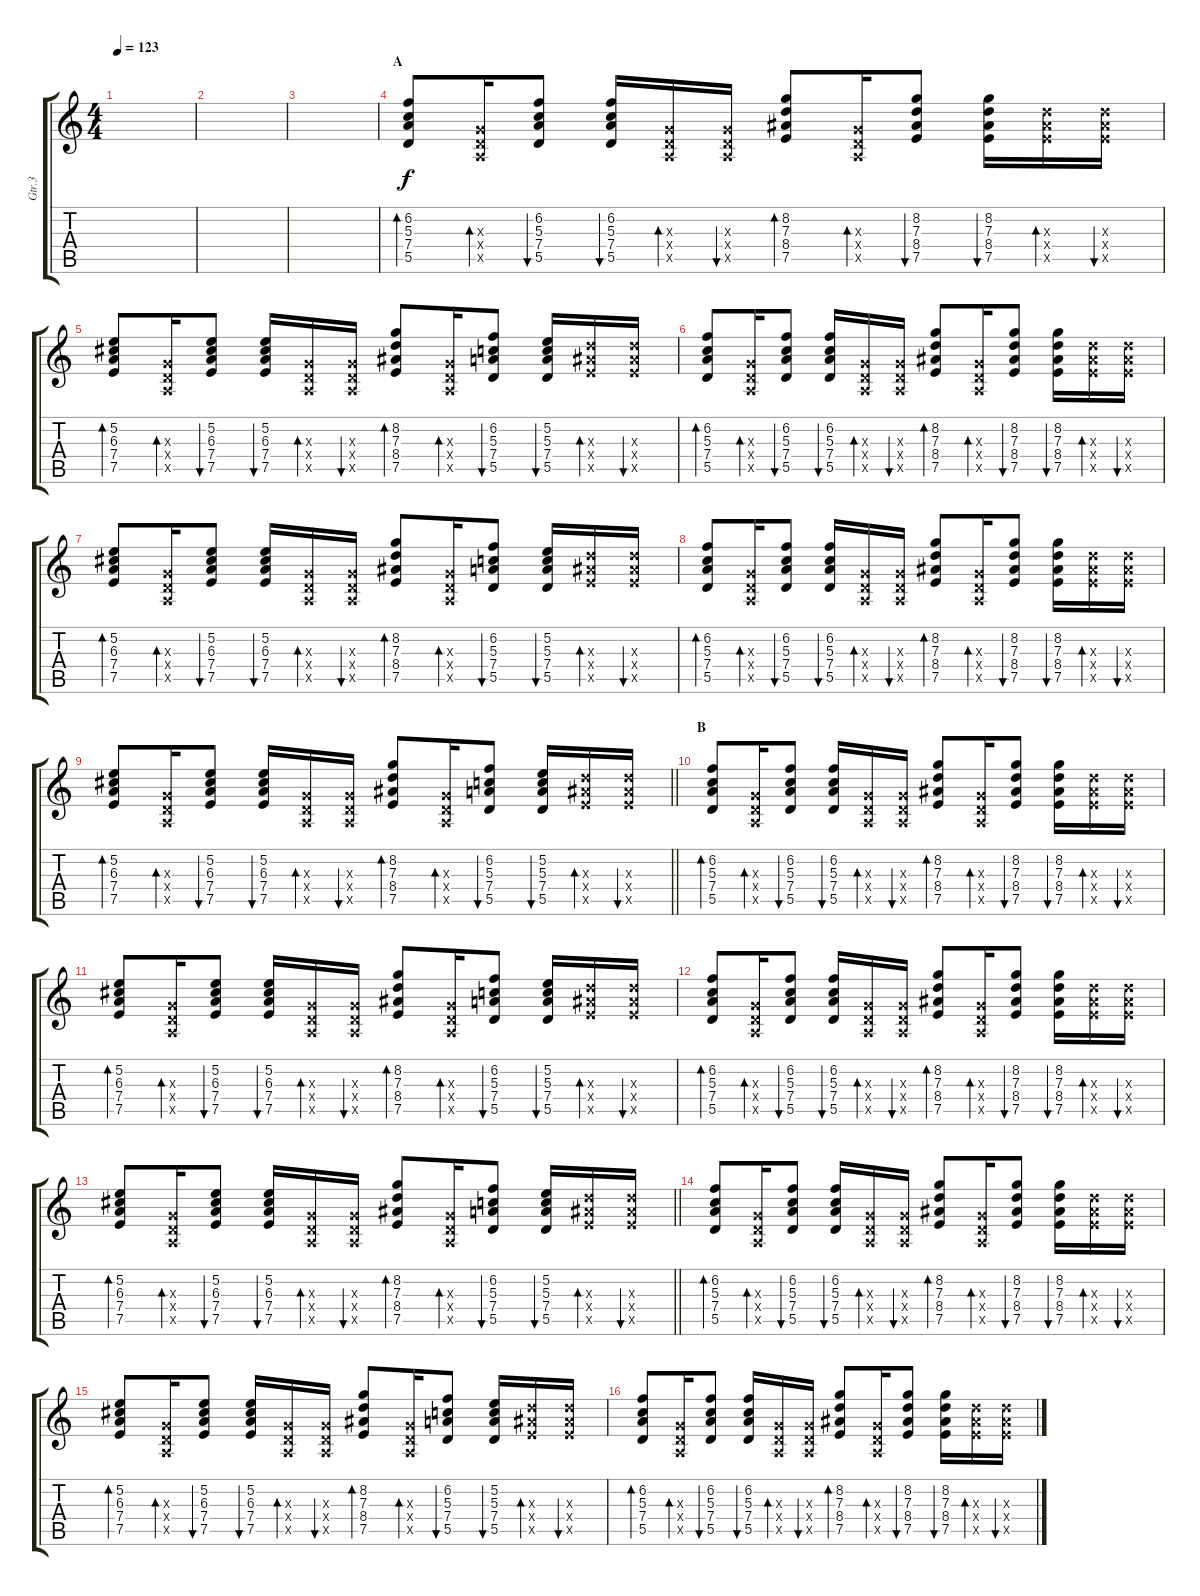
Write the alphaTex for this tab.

\track ("Gtr.3" "Gtr.3") {instrument acousticguitarnylon}
\staff {score tabs}
\tuning (E4 B3 G3 D3 A2 E2) {hide}
\ts (4 4)
\tempo 123
\clef g2
\ks c
|
|
|
\section ("" "A")
(6.2 5.3 7.4 5.5).8{bd 30} (0.3{x} 0.4{x} 0.5{x}).16{bd 30} (6.2 5.3 7.4 5.5).8{bu 30} (6.2 5.3 7.4 5.5).16{bu 30} (0.3{x} 0.4{x} 0.5{x}).16{bd 30} (0.3{x} 0.4{x} 0.5{x}).16{bu 30} (8.2 7.3 8.4 7.5).8{bd 30} (0.3{x} 0.4{x} 0.5{x}).16{bd 30} (8.2 7.3 8.4 7.5).8{bu 30} (8.2 7.3 8.4 7.5).16{bu 30} (7.3{x} 8.4{x} 7.5{x}).16{bd 30} (7.3{x} 8.4{x} 7.5{x}).16{bu 30} |
(5.2 6.3 7.4 7.5).8{bd 30} (0.3{x} 0.4{x} 0.5{x}).16{bd 30} (5.2 6.3 7.4 7.5).8{bu 30} (5.2 6.3 7.4 7.5).16{bu 30} (0.3{x} 0.4{x} 0.5{x}).16{bd 30} (0.3{x} 0.4{x} 0.5{x}).16{bu 30} (8.2 7.3 8.4 7.5).8{bd 30} (0.3{x} 0.4{x} 0.5{x}).16{bd 30} (6.2 5.3 7.4 5.5).8{bu 30} (5.2 5.3 7.4 5.5).16{bu 30} (7.3{x} 8.4{x} 7.5{x}).16{bd 30} (7.3{x} 8.4{x} 7.5{x}).16{bu 30} |
(6.2 5.3 7.4 5.5).8{bd 30} (0.3{x} 0.4{x} 0.5{x}).16{bd 30} (6.2 5.3 7.4 5.5).8{bu 30} (6.2 5.3 7.4 5.5).16{bu 30} (0.3{x} 0.4{x} 0.5{x}).16{bd 30} (0.3{x} 0.4{x} 0.5{x}).16{bu 30} (8.2 7.3 8.4 7.5).8{bd 30} (0.3{x} 0.4{x} 0.5{x}).16{bd 30} (8.2 7.3 8.4 7.5).8{bu 30} (8.2 7.3 8.4 7.5).16{bu 30} (7.3{x} 8.4{x} 7.5{x}).16{bd 30} (7.3{x} 8.4{x} 7.5{x}).16{bu 30} |
(5.2 6.3 7.4 7.5).8{bd 30} (0.3{x} 0.4{x} 0.5{x}).16{bd 30} (5.2 6.3 7.4 7.5).8{bu 30} (5.2 6.3 7.4 7.5).16{bu 30} (0.3{x} 0.4{x} 0.5{x}).16{bd 30} (0.3{x} 0.4{x} 0.5{x}).16{bu 30} (8.2 7.3 8.4 7.5).8{bd 30} (0.3{x} 0.4{x} 0.5{x}).16{bd 30} (6.2 5.3 7.4 5.5).8{bu 30} (5.2 5.3 7.4 5.5).16{bu 30} (7.3{x} 8.4{x} 7.5{x}).16{bd 30} (7.3{x} 8.4{x} 7.5{x}).16{bu 30} |
(6.2 5.3 7.4 5.5).8{bd 30} (0.3{x} 0.4{x} 0.5{x}).16{bd 30} (6.2 5.3 7.4 5.5).8{bu 30} (6.2 5.3 7.4 5.5).16{bu 30} (0.3{x} 0.4{x} 0.5{x}).16{bd 30} (0.3{x} 0.4{x} 0.5{x}).16{bu 30} (8.2 7.3 8.4 7.5).8{bd 30} (0.3{x} 0.4{x} 0.5{x}).16{bd 30} (8.2 7.3 8.4 7.5).8{bu 30} (8.2 7.3 8.4 7.5).16{bu 30} (7.3{x} 8.4{x} 7.5{x}).16{bd 30} (7.3{x} 8.4{x} 7.5{x}).16{bu 30} |
\barLineRight lightlight
(5.2 6.3 7.4 7.5).8{bd 30} (0.3{x} 0.4{x} 0.5{x}).16{bd 30} (5.2 6.3 7.4 7.5).8{bu 30} (5.2 6.3 7.4 7.5).16{bu 30} (0.3{x} 0.4{x} 0.5{x}).16{bd 30} (0.3{x} 0.4{x} 0.5{x}).16{bu 30} (8.2 7.3 8.4 7.5).8{bd 30} (0.3{x} 0.4{x} 0.5{x}).16{bd 30} (6.2 5.3 7.4 5.5).8{bu 30} (5.2 5.3 7.4 5.5).16{bu 30} (7.3{x} 8.4{x} 7.5{x}).16{bd 30} (7.3{x} 8.4{x} 7.5{x}).16{bu 30} |
\section ("" "B")
(6.2 5.3 7.4 5.5).8{bd 30} (0.3{x} 0.4{x} 0.5{x}).16{bd 30} (6.2 5.3 7.4 5.5).8{bu 30} (6.2 5.3 7.4 5.5).16{bu 30} (0.3{x} 0.4{x} 0.5{x}).16{bd 30} (0.3{x} 0.4{x} 0.5{x}).16{bu 30} (8.2 7.3 8.4 7.5).8{bd 30} (0.3{x} 0.4{x} 0.5{x}).16{bd 30} (8.2 7.3 8.4 7.5).8{bu 30} (8.2 7.3 8.4 7.5).16{bu 30} (7.3{x} 8.4{x} 7.5{x}).16{bd 30} (7.3{x} 8.4{x} 7.5{x}).16{bu 30} |
(5.2 6.3 7.4 7.5).8{bd 30} (0.3{x} 0.4{x} 0.5{x}).16{bd 30} (5.2 6.3 7.4 7.5).8{bu 30} (5.2 6.3 7.4 7.5).16{bu 30} (0.3{x} 0.4{x} 0.5{x}).16{bd 30} (0.3{x} 0.4{x} 0.5{x}).16{bu 30} (8.2 7.3 8.4 7.5).8{bd 30} (0.3{x} 0.4{x} 0.5{x}).16{bd 30} (6.2 5.3 7.4 5.5).8{bu 30} (5.2 5.3 7.4 5.5).16{bu 30} (7.3{x} 8.4{x} 7.5{x}).16{bd 30} (7.3{x} 8.4{x} 7.5{x}).16{bu 30} |
(6.2 5.3 7.4 5.5).8{bd 30} (0.3{x} 0.4{x} 0.5{x}).16{bd 30} (6.2 5.3 7.4 5.5).8{bu 30} (6.2 5.3 7.4 5.5).16{bu 30} (0.3{x} 0.4{x} 0.5{x}).16{bd 30} (0.3{x} 0.4{x} 0.5{x}).16{bu 30} (8.2 7.3 8.4 7.5).8{bd 30} (0.3{x} 0.4{x} 0.5{x}).16{bd 30} (8.2 7.3 8.4 7.5).8{bu 30} (8.2 7.3 8.4 7.5).16{bu 30} (7.3{x} 8.4{x} 7.5{x}).16{bd 30} (7.3{x} 8.4{x} 7.5{x}).16{bu 30} |
\barLineRight lightlight
(5.2 6.3 7.4 7.5).8{bd 30} (0.3{x} 0.4{x} 0.5{x}).16{bd 30} (5.2 6.3 7.4 7.5).8{bu 30} (5.2 6.3 7.4 7.5).16{bu 30} (0.3{x} 0.4{x} 0.5{x}).16{bd 30} (0.3{x} 0.4{x} 0.5{x}).16{bu 30} (8.2 7.3 8.4 7.5).8{bd 30} (0.3{x} 0.4{x} 0.5{x}).16{bd 30} (6.2 5.3 7.4 5.5).8{bu 30} (5.2 5.3 7.4 5.5).16{bu 30} (7.3{x} 8.4{x} 7.5{x}).16{bd 30} (7.3{x} 8.4{x} 7.5{x}).16{bu 30} |
(6.2 5.3 7.4 5.5).8{bd 30} (0.3{x} 0.4{x} 0.5{x}).16{bd 30} (6.2 5.3 7.4 5.5).8{bu 30} (6.2 5.3 7.4 5.5).16{bu 30} (0.3{x} 0.4{x} 0.5{x}).16{bd 30} (0.3{x} 0.4{x} 0.5{x}).16{bu 30} (8.2 7.3 8.4 7.5).8{bd 30} (0.3{x} 0.4{x} 0.5{x}).16{bd 30} (8.2 7.3 8.4 7.5).8{bu 30} (8.2 7.3 8.4 7.5).16{bu 30} (7.3{x} 8.4{x} 7.5{x}).16{bd 30} (7.3{x} 8.4{x} 7.5{x}).16{bu 30} |
(5.2 6.3 7.4 7.5).8{bd 30} (0.3{x} 0.4{x} 0.5{x}).16{bd 30} (5.2 6.3 7.4 7.5).8{bu 30} (5.2 6.3 7.4 7.5).16{bu 30} (0.3{x} 0.4{x} 0.5{x}).16{bd 30} (0.3{x} 0.4{x} 0.5{x}).16{bu 30} (8.2 7.3 8.4 7.5).8{bd 30} (0.3{x} 0.4{x} 0.5{x}).16{bd 30} (6.2 5.3 7.4 5.5).8{bu 30} (5.2 5.3 7.4 5.5).16{bu 30} (7.3{x} 8.4{x} 7.5{x}).16{bd 30} (7.3{x} 8.4{x} 7.5{x}).16{bu 30} |
(6.2 5.3 7.4 5.5).8{bd 30} (0.3{x} 0.4{x} 0.5{x}).16{bd 30} (6.2 5.3 7.4 5.5).8{bu 30} (6.2 5.3 7.4 5.5).16{bu 30} (0.3{x} 0.4{x} 0.5{x}).16{bd 30} (0.3{x} 0.4{x} 0.5{x}).16{bu 30} (8.2 7.3 8.4 7.5).8{bd 30} (0.3{x} 0.4{x} 0.5{x}).16{bd 30} (8.2 7.3 8.4 7.5).8{bu 30} (8.2 7.3 8.4 7.5).16{bu 30} (7.3{x} 8.4{x} 7.5{x}).16{bd 30} (7.3{x} 8.4{x} 7.5{x}).16{bu 30}
